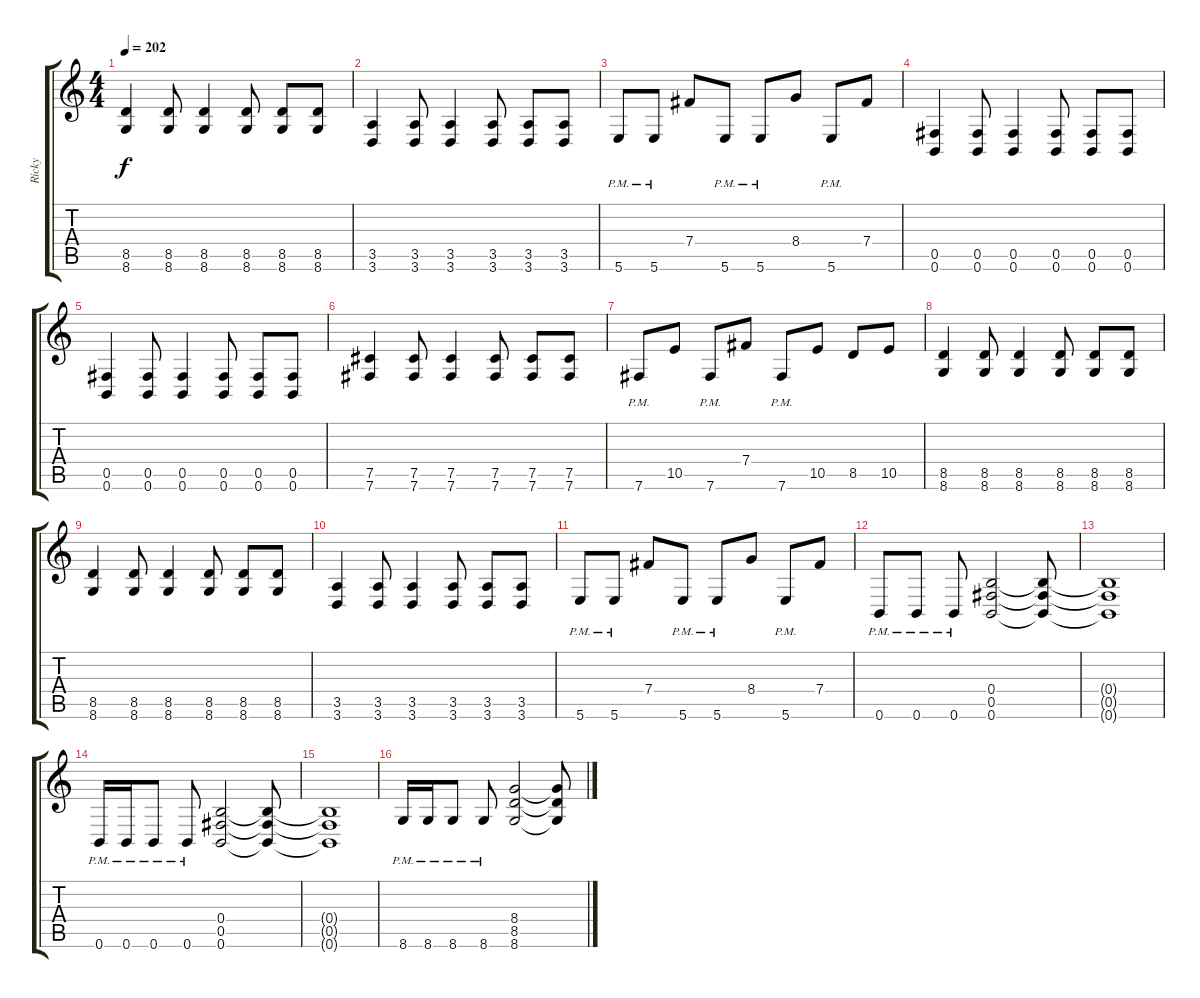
\track ("Ricky " "Ricky ") {instrument distortionguitar}
\staff {score tabs}
\tuning (Db4 Ab3 E3 B2 Gb2 B1) {hide}
\ts (4 4)
\tempo 202
\clef g2
\ks c
(8.5 8.6).4{dy f} (8.5 8.6).8 (8.5 8.6).4 (8.5 8.6).8 (8.5 8.6).8 (8.5 8.6).8 |
(3.5 3.6).4 (3.5 3.6).8 (3.5 3.6).4 (3.5 3.6).8 (3.5 3.6).8 (3.5 3.6).8 |
5.6{pm}.8 5.6{pm}.8 7.4.8 5.6{pm}.8 5.6{pm}.8 8.4.8 5.6{pm}.8 7.4.8 |
(0.5 0.6).4 (0.5 0.6).8 (0.5 0.6).4 (0.5 0.6).8 (0.5 0.6).8 (0.5 0.6).8 |
(0.5 0.6).4 (0.5 0.6).8 (0.5 0.6).4 (0.5 0.6).8 (0.5 0.6).8 (0.5 0.6).8 |
(7.5 7.6).4 (7.5 7.6).8 (7.5 7.6).4 (7.5 7.6).8 (7.5 7.6).8 (7.5 7.6).8 |
7.6{pm}.8 10.5.8 7.6{pm}.8 7.4.8 7.6{pm}.8 10.5.8 8.5.8 10.5.8 |
(8.5 8.6).4 (8.5 8.6).8 (8.5 8.6).4 (8.5 8.6).8 (8.5 8.6).8 (8.5 8.6).8 |
(8.5 8.6).4 (8.5 8.6).8 (8.5 8.6).4 (8.5 8.6).8 (8.5 8.6).8 (8.5 8.6).8 |
(3.5 3.6).4 (3.5 3.6).8 (3.5 3.6).4 (3.5 3.6).8 (3.5 3.6).8 (3.5 3.6).8 |
5.6{pm}.8 5.6{pm}.8 7.4.8 5.6{pm}.8 5.6{pm}.8 8.4.8 5.6{pm}.8 7.4.8 |
0.6{pm}.8 0.6{pm}.8 0.6{pm}.8 (0.4 0.5 0.6).2 (0.4{t} 0.5{t} 0.6{t}).8 |
(0.4{t} 0.5{t} 0.6{t}).1 |
0.6{pm}.16 0.6{pm}.16 0.6{pm}.8 0.6{pm}.8 (0.4 0.5 0.6).2 (0.4{t} 0.5{t} 0.6{t}).8 |
(0.4{t} 0.5{t} 0.6{t}).1 |
8.6{pm}.16 8.6{pm}.16 8.6{pm}.8 8.6{pm}.8 (8.4 8.5 8.6).2 (8.4{t} 8.5{t} 8.6{t}).8
